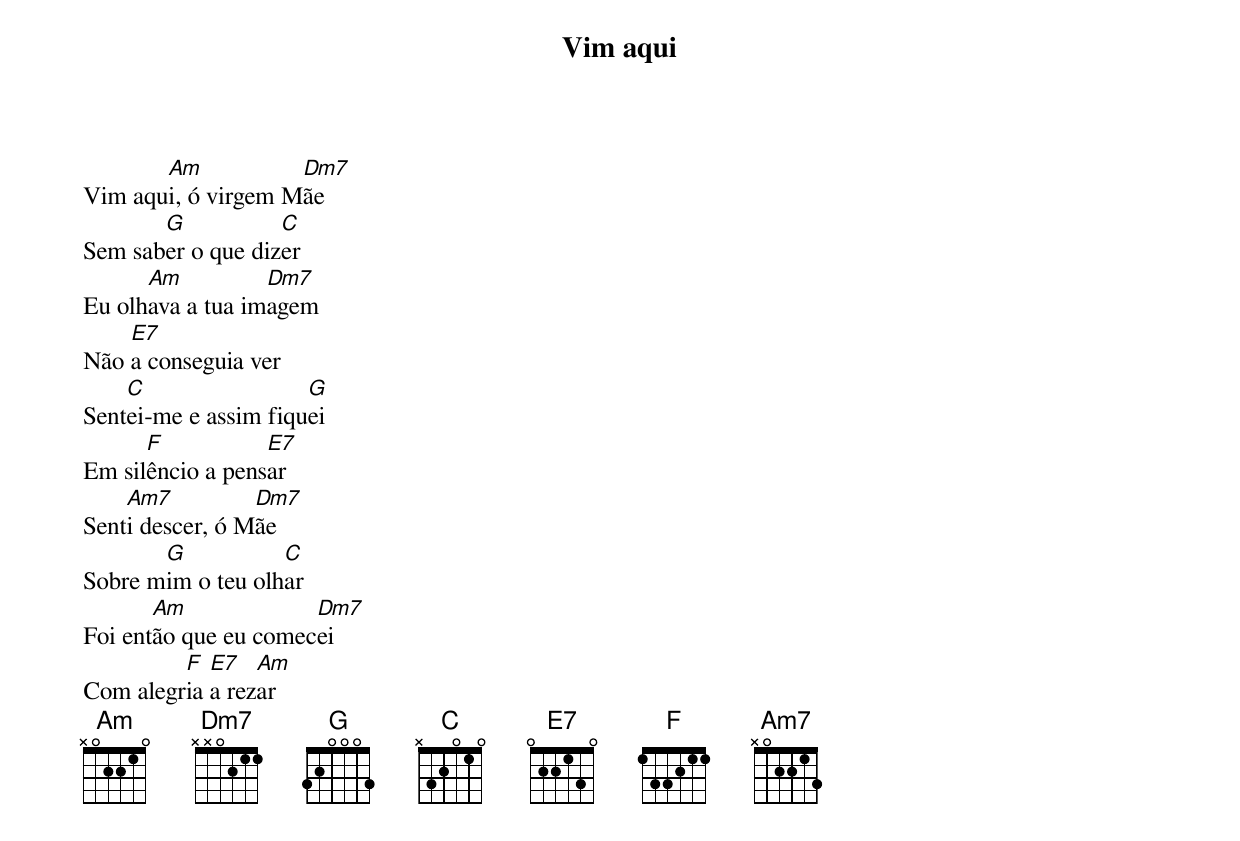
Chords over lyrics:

Vim aqui

       Am           Dm7
Vim aqui, ó virgem Mãe
       G           C
Sem saber o que dizer
      Am          Dm7
Eu olhava a tua imagem
    E7
Não a conseguia ver
    C                 G
Sentei-me e assim fiquei
      F           E7
Em silêncio a pensar
    Am7          Dm7
Senti descer, ó Mãe
       G           C
Sobre mim o teu olhar
       Am             Dm7
Foi então que eu comecei
         F  E7   Am
Com alegria a rezar
